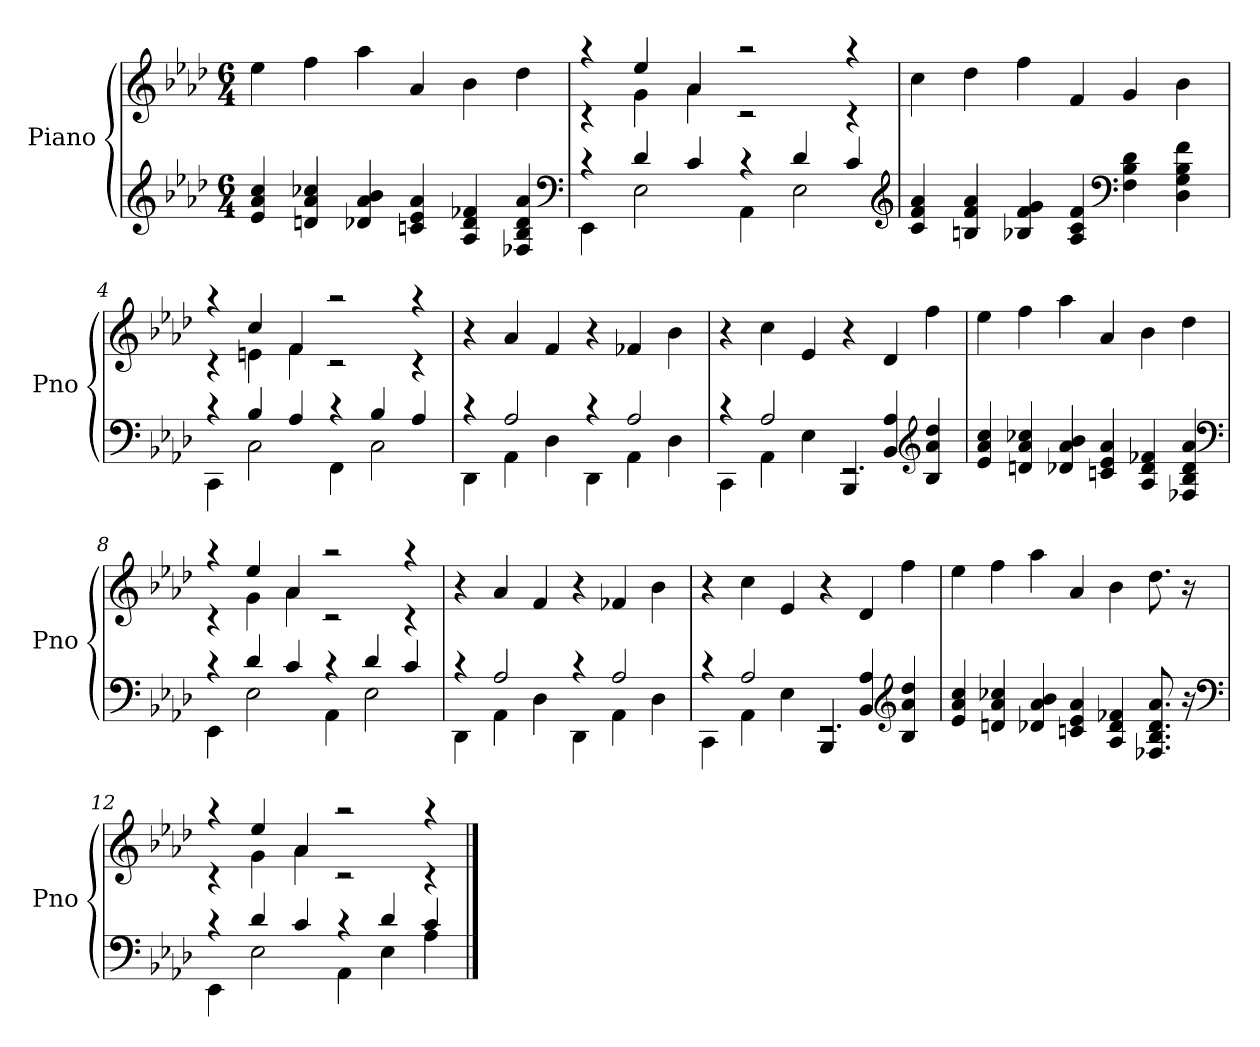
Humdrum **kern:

**kern	**kern
*part1	*part1
*staff2	*staff1
*I"Piano	*
*I'Pno	*
*clefG2	*clefG2
*k[b-e-a-d-]	*k[b-e-a-d-]
*A-:	*A-:
*M6/4	*M6/4
=1	=1
4e- 4a- 4cc	4ee-
4dn 4a- 4cc-X	4ff
4d-X 4a- 4b-	4aa-
4cn 4e- 4a-	4a-
4A- 4d- 4f-X	4b-
4F-X 4B- 4d- 4a-	4dd-
*clefF4	*
=2	=2
*^	*^
4rc	4EE-	4raa	4rc
4d-	2E-	4ee-	4g
4c	.	4a-	4a-
4rc	4AA-	2raa	2rc
4d-	2E-	.	.
4c	.	4raa	4rc
*v	*v	*	*
*	*v	*v
*clefG2	*
=3	=3
4c 4f 4a-	4cc
4Bn 4f 4a-	4dd-
4B-X 4f 4g	4ff
4A- 4c 4f	4f
*clefF4	*
4F 4B- 4d-	4g
4D- 4G 4B- 4f	4b-
=4	=4
*^	*^
4rc	4CC	4raa	4rc
4B-	2C	4cc	4en
4A-	.	4f	4f
4rc	4FF	2raa	2rc
4B-	2C	.	.
4A-	.	4raa	4rc
*	*	*v	*v
=5	=5	=5
4rc	4DD-	4r
2A-	4AA-	4a-
.	4D-	4f
4rc	4DD-	4r
2A-	4AA-	4f-X
.	4D-	4b-
=6	=6	=6
4rc	4CC	4r
2A-	4AA-	4cc
.	4E-	4e-
4BBB-	2.rEE	4r
4BB- 4A-	.	4d-
*clefG2	*	*
4B- 4a- 4dd-	.	4ff
*v	*v	*
=7	=7
4e- 4a- 4cc	4ee-
4dn 4a- 4cc-X	4ff
4d-X 4a- 4b-	4aa-
4cn 4e- 4a-	4a-
4A- 4d- 4f-X	4b-
4F-X 4B- 4d- 4a-	4dd-
*clefF4	*
=8	=8
*^	*^
4rc	4EE-	4raa	4rc
4d-	2E-	4ee-	4g
4c	.	4a-	4a-
4rc	4AA-	2raa	2rc
4d-	2E-	.	.
4c	.	4raa	4rc
*	*	*v	*v
=9	=9	=9
4rc	4DD-	4r
2A-	4AA-	4a-
.	4D-	4f
4rc	4DD-	4r
2A-	4AA-	4f-X
.	4D-	4b-
=10	=10	=10
4rc	4CC	4r
2A-	4AA-	4cc
.	4E-	4e-
4BBB-	2.rEE	4r
4BB- 4A-	.	4d-
*clefG2	*	*
4B- 4a- 4dd-	.	4ff
*v	*v	*
=11	=11
4e- 4a- 4cc	4ee-
4dn 4a- 4cc-X	4ff
4d-X 4a- 4b-	4aa-
4cn 4e- 4a-	4a-
4A- 4d- 4f-X	4b-
8.F-X 8.B- 8.d- 8.a-	8.dd-
16r	16r
*clefF4	*
=12	=12
*^	*^
4rc	4EE-	4raa	4rc
4d-	2E-	4ee-	4g
4c	.	4a-	4a-
4rc	4AA-	2raa	2rc
4d-	4E-	.	.
4c	4A-	4raa	4rc
*v	*v	*	*
*	*v	*v
==	==
*-	*-
